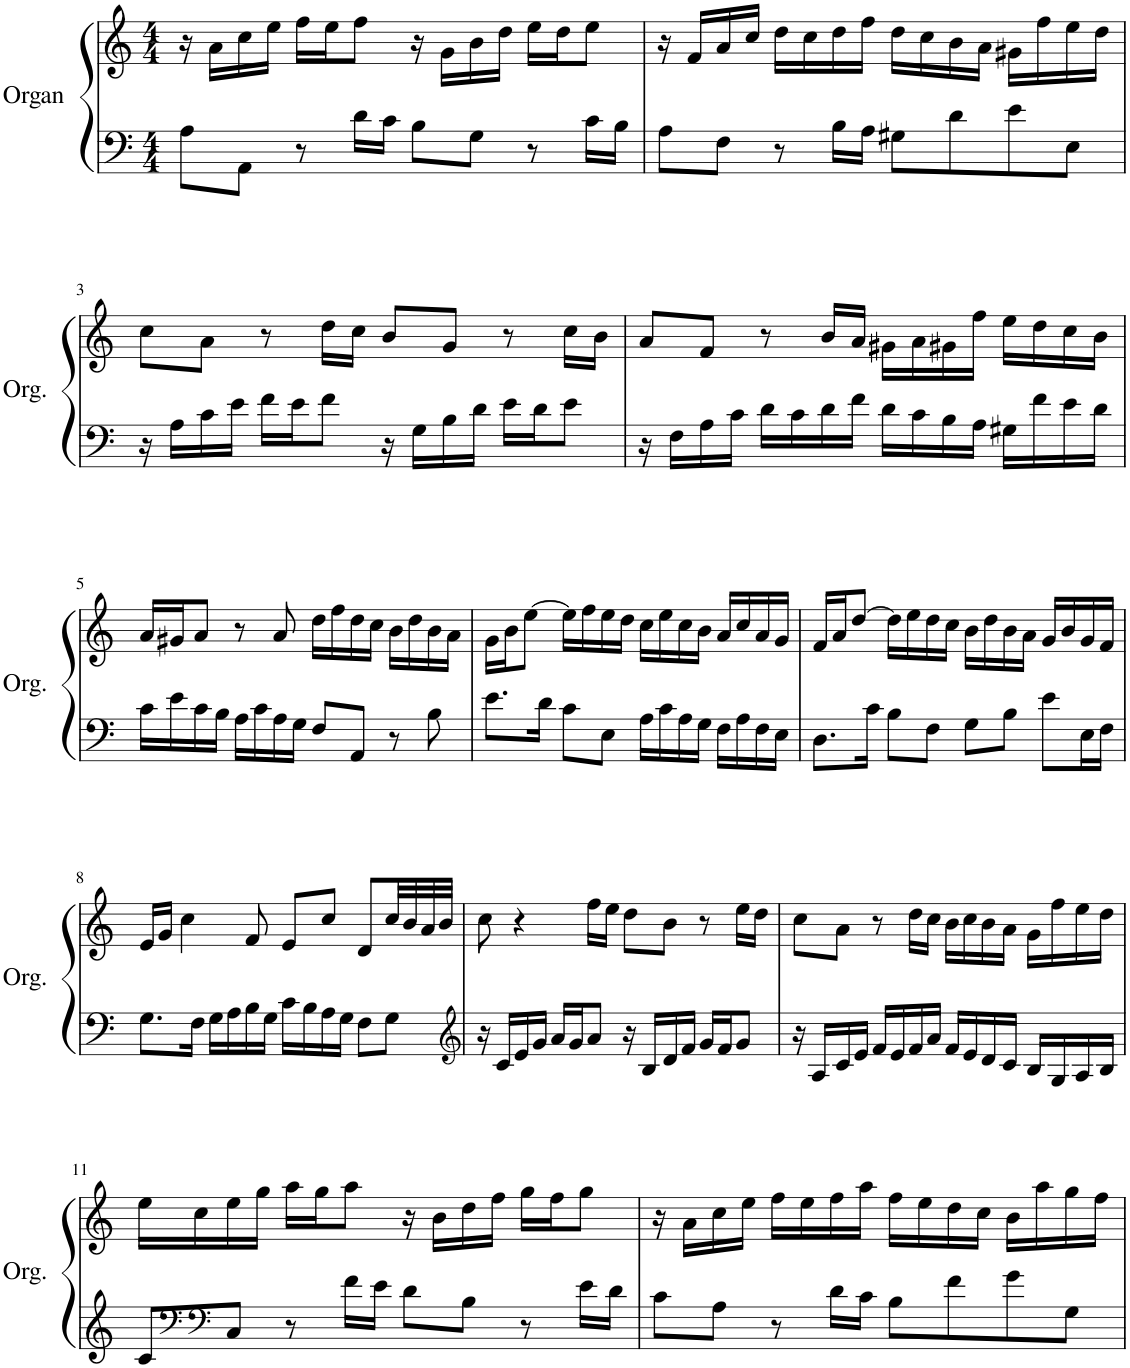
**kern	**kern
*part1	*part1
*staff2	*staff1
*I"Organ	*
*I'Org.	*
*clefF4	*clefG2
*k[]	*k[]
*M4/4	*M4/4
=1	=1
8A\L	16r
.	16a\LL
8AA\J	16cc\
.	16ee\JJ
8r	16ff\LL
.	16ee\J
16d\LL	8ff\J
16c\JJ	.
8B\L	16r
.	16g\LL
8G\J	16b\
.	16dd\JJ
8r	16ee\LL
.	16dd\J
16c\LL	8ee\J
16B\JJ	.
=2	=2
8A\L	16r
.	16f/LL
8F\J	16a/
.	16cc/JJ
8r	16dd\LL
.	16cc\
16B\LL	16dd\
16A\JJ	16ff\JJ
8G#X\L	16dd\LL
.	16cc\
8d\	16b\
.	16a\JJ
8e\	16g#X\LL
.	16ff\
8E\J	16ee\
.	16dd\JJ
!!LO:LB:g=z
=3	=3
16r	8cc\L
16A\LL	.
16c\	8a\J
16e\JJ	.
16f\LL	8r
16e\J	.
8f\J	16dd\LL
.	16cc\JJ
16r	8b/L
16G\LL	.
16B\	8g/J
16d\JJ	.
16e\LL	8r
16d\J	.
8e\J	16cc\LL
.	16b\JJ
=4	=4
16r	8a/L
16F\LL	.
16A\	8f/J
16c\JJ	.
16d\LL	8r
16c\	.
16d\	16b/LL
16f\JJ	16a/JJ
16d\LL	16g#X\LL
16c\	16a\
16B\	16g#X\
16A\JJ	16ff\JJ
16G#X\LL	16ee\LL
16f\	16dd\
16e\	16cc\
16d\JJ	16b\JJ
!!LO:LB:g=z
=5	=5
16c\LL	16a/LL
16e\	16g#X/J
16c\	8a/J
16B\JJ	.
16A\LL	8r
16c\	.
16A\	8a/
16G\JJ	.
8F/L	16dd\LL
.	16ff\
8AA/J	16dd\
.	16cc\JJ
8r	16b\LL
.	16dd\
8B\	16b\
.	16a\JJ
=6	=6
8.e\L	16g\LL
.	16b\J
.	[8ee\J
16d\Jk	.
8c\L	16ee\LL]
.	16ff\
8E\J	16ee\
.	16dd\JJ
16A\LL	16cc\LL
16c\	16ee\
16A\	16cc\
16G\JJ	16b\JJ
16F\LL	16a/LL
16A\	16cc/
16F\	16a/
16E\JJ	16g/JJ
=7	=7
8.D\L	16f/LL
.	16a/J
.	[8dd/J
16c\Jk	.
8B\L	16dd\LL]
.	16ee\
8F\J	16dd\
.	16cc\JJ
8G\L	16b\LL
.	16dd\
8B\J	16b\
.	16a\JJ
8e\L	16g/LL
.	16b/
16E\L	16g/
16F\JJ	16f/JJ
!!LO:LB:g=z
=8	=8
8.G\L	16e/LL
.	16g/JJ
.	4cc\
16F\Jk	.
16G\LL	.
16A\	.
16B\	8f/
16G\JJ	.
16c\LL	8e/L
16B\	.
16A\	8cc/J
16G\JJ	.
8F\L	8d/L
8G\J	32cc/LL
.	32b/
.	32a/
.	32b/JJJ
=9	=9
*clefG2	*
16r	8cc\
16c/LL	.
16e/	4r
16g/JJ	.
16a/LL	.
16g/J	.
8a/J	16ff\LL
.	16ee\JJ
16r	8dd\L
16B/LL	.
16d/	8b\J
16f/JJ	.
16g/LL	8r
16f/J	.
8g/J	16ee\LL
.	16dd\JJ
=10	=10
16r	8cc\L
16A/LL	.
16c/	8a\J
16e/JJ	.
16f/LL	8r
16e/	.
16f/	16dd\LL
16a/JJ	16cc\JJ
16f/LL	16b\LL
16e/	16cc\
16d/	16b\
16c/JJ	16a\JJ
16B/LL	16g\LL
16G/	16ff\
16A/	16ee\
16B/JJ	16dd\JJ
!!LO:LB:g=z
=11	=11
8c/L	16ee\LL
*clefF4	*
.	16cc\
*clefF4	*
8C/J	16ee\
.	16gg\JJ
8r	16aa\LL
.	16gg\J
16f\LL	8aa\J
16e\JJ	.
8d\L	16r
.	16b\LL
8B\J	16dd\
.	16ff\JJ
8r	16gg\LL
.	16ff\J
16e\LL	8gg\J
16d\JJ	.
=12	=12
8c\L	16r
.	16a\LL
8A\J	16cc\
.	16ee\JJ
8r	16ff\LL
.	16ee\
16d\LL	16ff\
16c\JJ	16aa\JJ
8B\L	16ff\LL
.	16ee\
8f\	16dd\
.	16cc\JJ
8g\	16b\LL
.	16aa\
8G\J	16gg\
.	16ff\JJ
=	=
*-	*-
